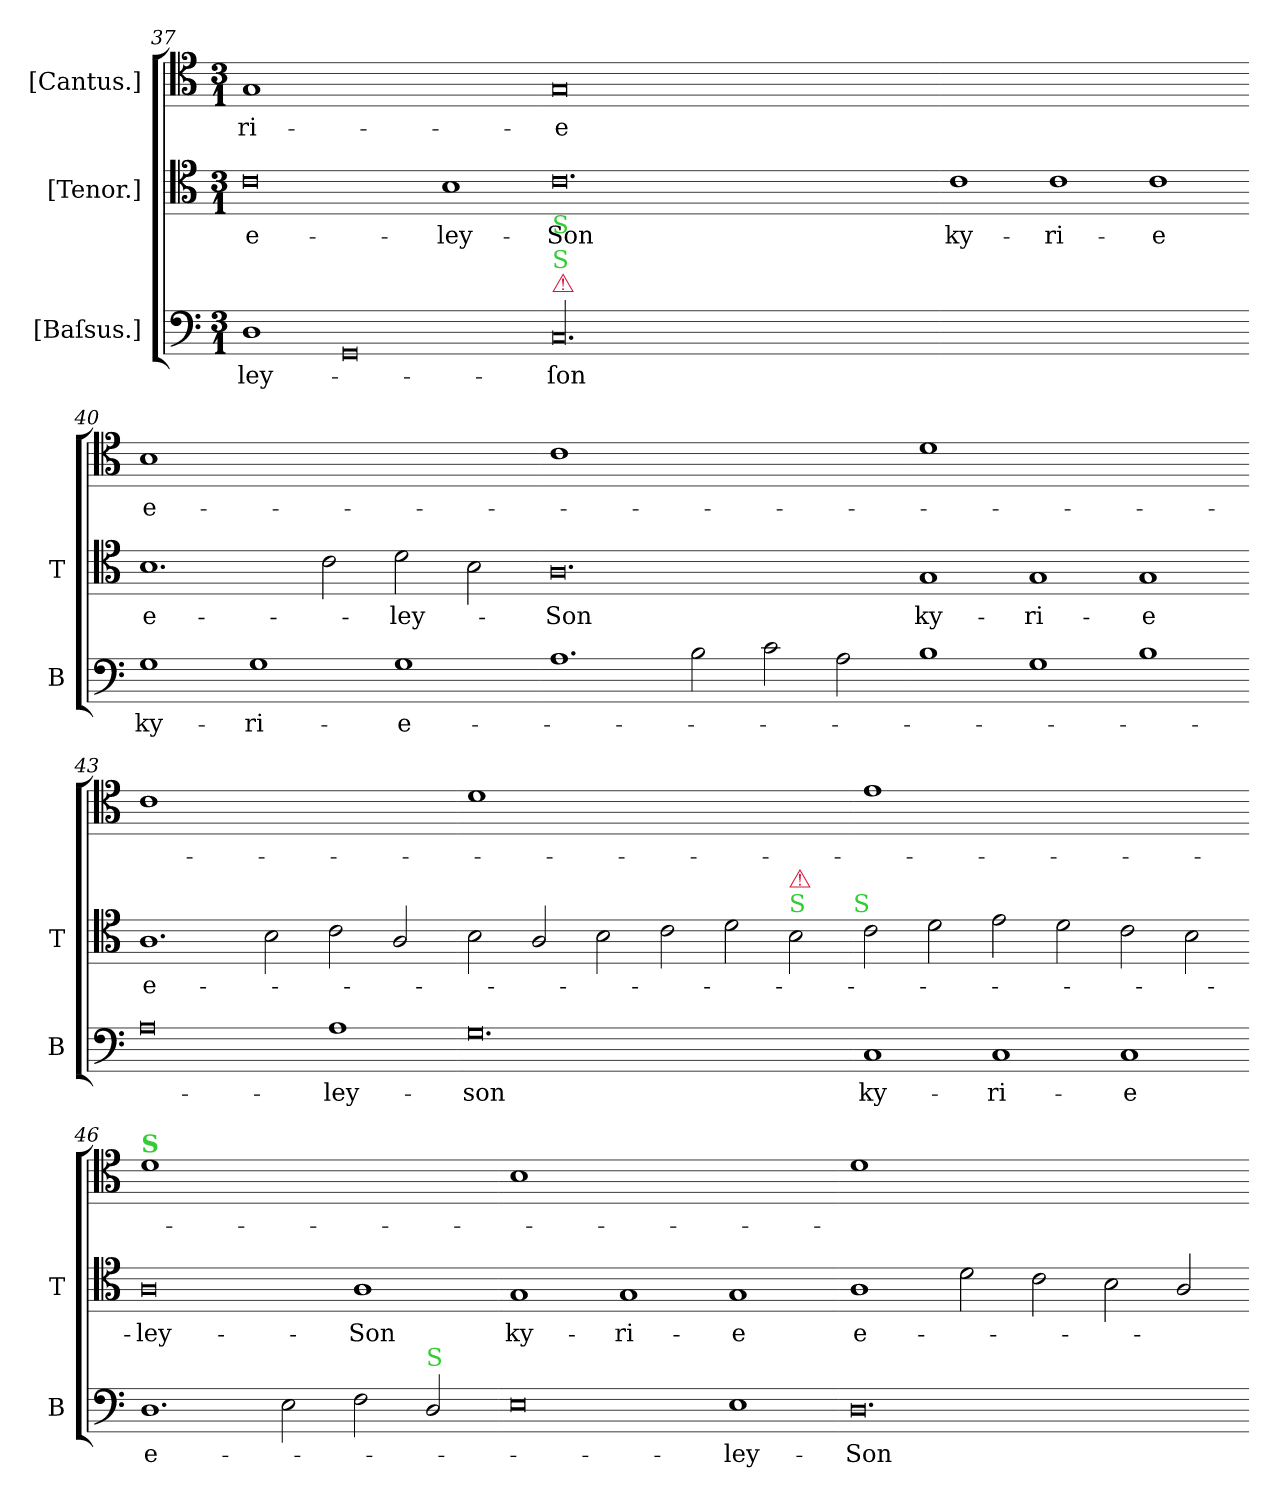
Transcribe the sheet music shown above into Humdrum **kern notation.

**kern	**text	**kern	**text	**kern	**text
*part3	*part3	*part2	*part2	*part1	*part1
*staff3	*staff3	*staff2	*staff2	*staff1	*staff1
*I"[Baſsus.]	*	*I"[Tenor.]	*	*I"[Cantus.]	*
*I'B	*	*I'T	*	*	*
*clefF4	*	*clefC4	*	*clefC4	*
*k[]	*	*k[]	*	*k[]	*
*M3/1	*	*M3/1	*	*M3/1	*
=37	=37	=37	=37	=37	=37
!	!LO:LY:i	!	!	!LO:N:vis=1	!
1D\	-ley-	0c\	e-	0.G/	-ri-
0GG/	.	.	.	.	.
.	.	1B\	-ley-	.	.
=38-	=38-	=38-	=38-	=38-	=38-
!	!	!LO:TX:c:color=limegreen:t=S	!	!	!
!LO:TX:a:color=crimson:t=⚠	!	!	!	!	!
!LO:TX:a:color=limegreen:t=S	!	!	!	!	!
!	!LO:LY:i	!	!	!LO:N:vis=0	!
00.C/	ſon	0.c\	-Son	00.G/	-e
.	.	0.ryy	.	.	.
=39-	=39-	=39-	=39-	=39-	=39-
!	!	!	!LO:LY:i	!	!
0.ryy	.	1c\	ky-	0.ryy	.
!	!	!	!LO:LY:i	!	!
.	.	1c\	-ri-	.	.
!	!	!	!LO:LY:i	!	!
.	.	1c\	-e	.	.
=40-	=40-	=40-	=40-	=40-	=40-
!	!	!	!LO:LY:i	!LO:N:vis=1	!
1G\	ky-	1.B\	e-	0.B\	e-
1G\	-ri-	.	.	.	.
.	.	2c\	.	.	.
!	!	!	!LO:LY:i	!	!
1G\	-e-	2d\	-ley-	.	.
.	.	2B\	.	.	.
=41-	=41-	=41-	=41-	=41-	=41-
!	!	!	!LO:LY:i	!LO:N:vis=1	!
1.A\	.	0.A\	-Son	0.c\	.
2B\	.	.	.	.	.
2c\	.	.	.	.	.
2A\	.	.	.	.	.
=42-	=42-	=42-	=42-	=42-	=42-
!	!	!	!LO:LY:i	!LO:N:vis=1	!
1B\	.	1G/	ky-	0.d\	.
!	!	!	!LO:LY:i	!	!
1G\	.	1G/	-ri-	.	.
!	!	!	!LO:LY:i	!	!
1B\	.	1G/	-e	.	.
=43-	=43-	=43-	=43-	=43-	=43-
!	!	!	!LO:LY:i	!LO:N:vis=1	!
0A\	.	1.A\	e-	0.c\	.
.	.	2B\	.	.	.
1A\	-ley-	2c\	.	.	.
.	.	2A/	.	.	.
=44-	=44-	=44-	=44-	=44-	=44-
!	!	!	!	!LO:N:vis=1	!
0.G\	-son	2B\	.	0.d\	.
.	.	2A/	.	.	.
.	.	2B\	.	.	.
.	.	2c\	.	.	.
.	.	2d\	.	.	.
!	!	!LO:TX:a:color=limegreen:t=S	!	!	!
!	!	!LO:TX:a:color=crimson:t=⚠	!	!	!
.	.	2B\	.	.	.
!	!	!LO:TX:a:color=limegreen:t=S	!	!	!
=45-	=45-	=45-	=45-	=45-	=45-
!	!	!	!	!LO:N:vis=1	!
1C/	ky-	2c\	.	0.e\	.
.	.	2d\	.	.	.
1C/	-ri-	2e\	.	.	.
.	.	2d\	.	.	.
1C/	-e	2c\	.	.	.
.	.	2B\	.	.	.
=46-	=46-	=46-	=46-	=46-	=46-
!	!	!	!	!LO:TX:a:B:color=limegreen:t=S	!
!	!	!	!LO:LY:i	!LO:N:vis=1	!
1.D\	e-	0A\	-ley-	0.d\	.
2E\	.	.	.	.	.
!	!	!	!LO:LY:i	!	!
2F\	.	1A\	-Son	.	.
!LO:TX:a:color=limegreen:t=S	!	!	!	!	!
2D/	.	.	.	.	.
=47-	=47-	=47-	=47-	=47-	=47-
!	!	!	!	!LO:N:vis=1	!
0E\	.	1G/	ky-	0.B\	.
.	.	1G/	-ri-	.	.
1E\	-ley-	1G/	-e	.	.
=48-	=48-	=48-	=48-	=48-	=48-
!	!	!	!	!LO:N:vis=1	!
0.D\	-Son	1A\	e-	0.d\	.
.	.	2d\	.	.	.
.	.	2c\	.	.	.
.	.	2B\	.	.	.
.	.	2A/	.	.	.
=-	=-	=-	=-	=-	=-
*-	*-	*-	*-	*-	*-
